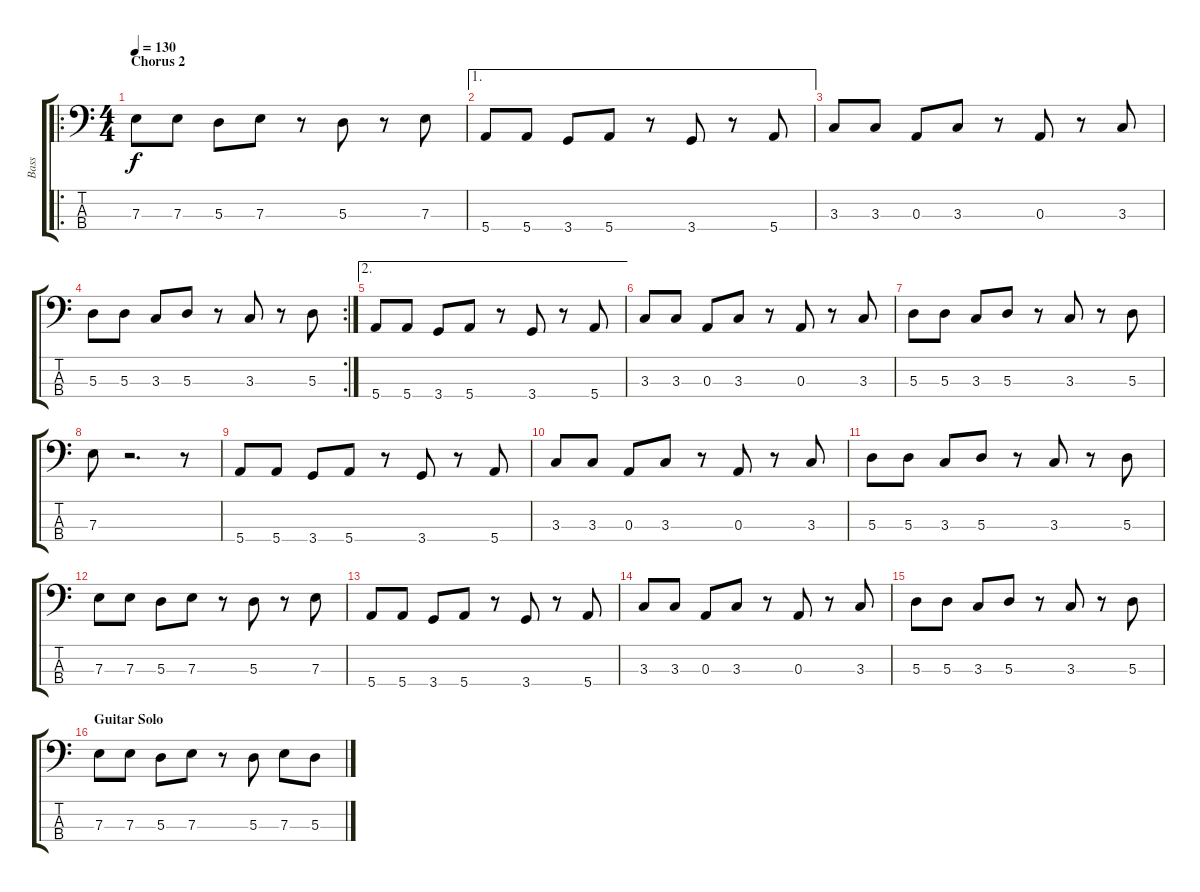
\track ("Bass" "Bass") {instrument electricbasspick}
\staff {score tabs}
\tuning (G2 D2 A1 E1) {hide}
\ro
\ts (4 4)
\section ("" "Chorus 2")
\tempo 130
\clef f4
\ks c
7.3.8{dy f} 7.3.8 5.3.8 7.3.8 r.8 5.3.8 r.8 7.3.8 |
\ae 1
5.4.8 5.4.8 3.4.8 5.4.8 r.8 3.4.8 r.8 5.4.8 |
3.3.8 3.3.8 0.3.8 3.3.8 r.8 0.3.8 r.8 3.3.8 |
\rc 2
5.3.8 5.3.8 3.3.8 5.3.8 r.8 3.3.8 r.8 5.3.8 |
\ae 2
5.4.8 5.4.8 3.4.8 5.4.8 r.8 3.4.8 r.8 5.4.8 |
3.3.8 3.3.8 0.3.8 3.3.8 r.8 0.3.8 r.8 3.3.8 |
5.3.8 5.3.8 3.3.8 5.3.8 r.8 3.3.8 r.8 5.3.8 |
7.3.8 r.2{d} r.8 |
5.4.8 5.4.8 3.4.8 5.4.8 r.8 3.4.8 r.8 5.4.8 |
3.3.8 3.3.8 0.3.8 3.3.8 r.8 0.3.8 r.8 3.3.8 |
5.3.8 5.3.8 3.3.8 5.3.8 r.8 3.3.8 r.8 5.3.8 |
7.3.8 7.3.8 5.3.8 7.3.8 r.8 5.3.8 r.8 7.3.8 |
5.4.8 5.4.8 3.4.8 5.4.8 r.8 3.4.8 r.8 5.4.8 |
3.3.8 3.3.8 0.3.8 3.3.8 r.8 0.3.8 r.8 3.3.8 |
5.3.8 5.3.8 3.3.8 5.3.8 r.8 3.3.8 r.8 5.3.8 |
\section ("" "Guitar Solo")
7.3.8 7.3.8 5.3.8 7.3.8 r.8 5.3.8 7.3.8 5.3.8
